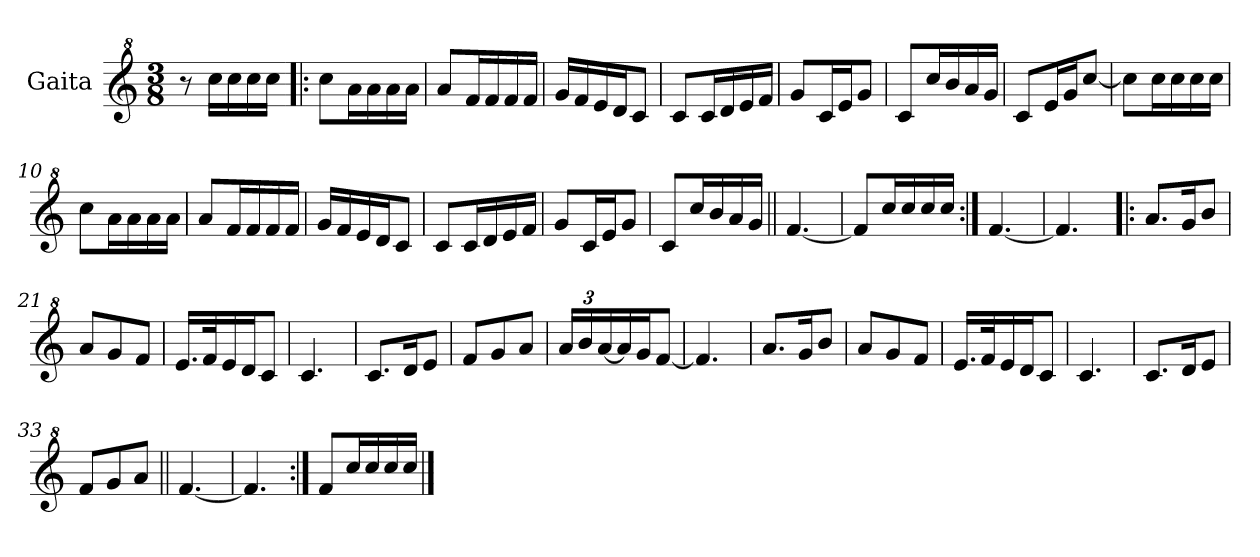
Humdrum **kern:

**kern
*part1
*staff1
*I"Gaita
*clefG^2
*k[]
*M3/8
*MM114
=1
8r
16ccc\LL
16ccc\
16ccc\
16ccc\JJ
=2!|:
8ccc\L
16aa\L
16aa\
16aa\
16aa\JJ
=3
8aa/L
16ff/L
16ff/
16ff/
16ff/JJ
=4
16gg/LL
16ff/
16ee/
16dd/J
8cc/J
=5
8cc/L
16cc/L
16dd/
16ee/
16ff/JJ
=6
8gg/L
16cc/L
16ee/J
8gg/J
!!LO:LB:g=z
=7
8cc/L
16ccc/L
16bb/
16aa/
16gg/JJ
=8
8cc/L
16ee/L
16gg/J
[8ccc/J
=9
8ccc\L]
16ccc\L
16ccc\
16ccc\
16ccc\JJ
=10
8ccc\L
16aa\L
16aa\
16aa\
16aa\JJ
=11
8aa/L
16ff/L
16ff/
16ff/
16ff/JJ
=12
16gg/LL
16ff/
16ee/
16dd/J
8cc/J
!!LO:LB:g=z
=13
8cc/L
16cc/L
16dd/
16ee/
16ff/JJ
=14
8gg/L
16cc/L
16ee/J
8gg/J
=15
8cc/L
16ccc/L
16bb/
16aa/
16gg/JJ
=16||
[4.ff/
=17
8ff/L]
16ccc/L
16ccc/
16ccc/
16ccc/JJ
=18:|!
[4.ff/
=19
4.ff/]
!!LO:LB:g=z
=20!|:
8.aa/L
16gg/K
8bb/J
=21
8aa/L
8gg/
8ff/J
=22
16.ee/LL
32ff/K
16ee/
16dd/J
8cc/J
=23
4.cc/
=24
8.cc/L
16dd/K
8ee/J
=25
8ff/L
8gg/
8aa/J
=26
*Xbrackettup
24aa/LL
24bb/
[24aa/
16aa/]
16gg/J
[8ff/J
!!LO:LB:g=z
=27
4.ff/]
=28
8.aa/L
16gg/K
8bb/J
=29
8aa/L
8gg/
8ff/J
=30
16.ee/LL
32ff/K
16ee/
16dd/J
8cc/J
=31
4.cc/
=32
8.cc/L
16dd/K
8ee/J
=33
8ff/L
8gg/
8aa/J
=34||
[4.ff/
=35
4.ff/]
!!LO:LB:g=z
=36:|!
8ff/L
16ccc/L
16ccc/
16ccc/
16ccc/JJ
==
*-
